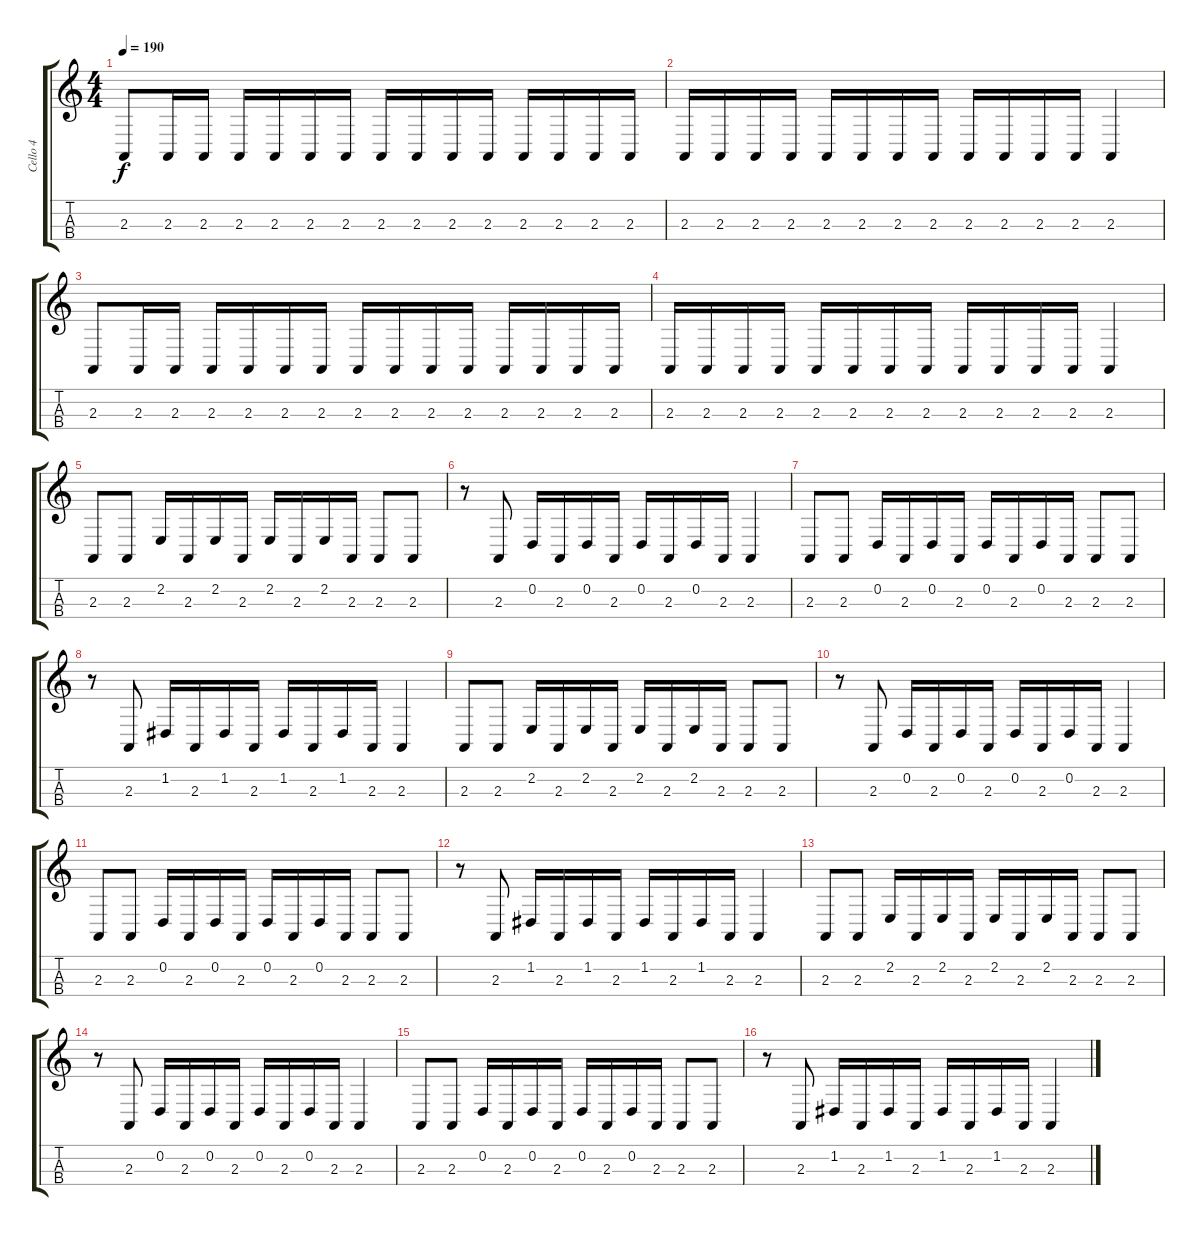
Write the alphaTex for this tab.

\track ("Cello 4" "Cello 4") {instrument cello}
\staff {score tabs}
\tuning (A3 D3 G2 C2) {hide}
\ts (4 4)
\tempo 190
\clef g2
\ks c
2.3.8{dy f} 2.3.16 2.3.16 2.3.16 2.3.16 2.3.16 2.3.16 2.3.16 2.3.16 2.3.16 2.3.16 2.3.16 2.3.16 2.3.16 2.3.16 |
2.3.16 2.3.16 2.3.16 2.3.16 2.3.16 2.3.16 2.3.16 2.3.16 2.3.16 2.3.16 2.3.16 2.3.16 2.3.4 |
2.3.8 2.3.16 2.3.16 2.3.16 2.3.16 2.3.16 2.3.16 2.3.16 2.3.16 2.3.16 2.3.16 2.3.16 2.3.16 2.3.16 2.3.16 |
2.3.16 2.3.16 2.3.16 2.3.16 2.3.16 2.3.16 2.3.16 2.3.16 2.3.16 2.3.16 2.3.16 2.3.16 2.3.4 |
2.3.8 2.3.8 2.2.16 2.3.16 2.2.16 2.3.16 2.2.16 2.3.16 2.2.16 2.3.16 2.3.8 2.3.8 |
r.8 2.3.8 0.2.16 2.3.16 0.2.16 2.3.16 0.2.16 2.3.16 0.2.16 2.3.16 2.3.4 |
2.3.8 2.3.8 0.2.16 2.3.16 0.2.16 2.3.16 0.2.16 2.3.16 0.2.16 2.3.16 2.3.8 2.3.8 |
r.8 2.3.8 1.2.16 2.3.16 1.2.16 2.3.16 1.2.16 2.3.16 1.2.16 2.3.16 2.3.4 |
2.3.8 2.3.8 2.2.16 2.3.16 2.2.16 2.3.16 2.2.16 2.3.16 2.2.16 2.3.16 2.3.8 2.3.8 |
r.8 2.3.8 0.2.16 2.3.16 0.2.16 2.3.16 0.2.16 2.3.16 0.2.16 2.3.16 2.3.4 |
2.3.8 2.3.8 0.2.16 2.3.16 0.2.16 2.3.16 0.2.16 2.3.16 0.2.16 2.3.16 2.3.8 2.3.8 |
r.8 2.3.8 1.2.16 2.3.16 1.2.16 2.3.16 1.2.16 2.3.16 1.2.16 2.3.16 2.3.4 |
2.3.8 2.3.8 2.2.16 2.3.16 2.2.16 2.3.16 2.2.16 2.3.16 2.2.16 2.3.16 2.3.8 2.3.8 |
r.8 2.3.8 0.2.16 2.3.16 0.2.16 2.3.16 0.2.16 2.3.16 0.2.16 2.3.16 2.3.4 |
2.3.8 2.3.8 0.2.16 2.3.16 0.2.16 2.3.16 0.2.16 2.3.16 0.2.16 2.3.16 2.3.8 2.3.8 |
r.8 2.3.8 1.2.16 2.3.16 1.2.16 2.3.16 1.2.16 2.3.16 1.2.16 2.3.16 2.3.4
